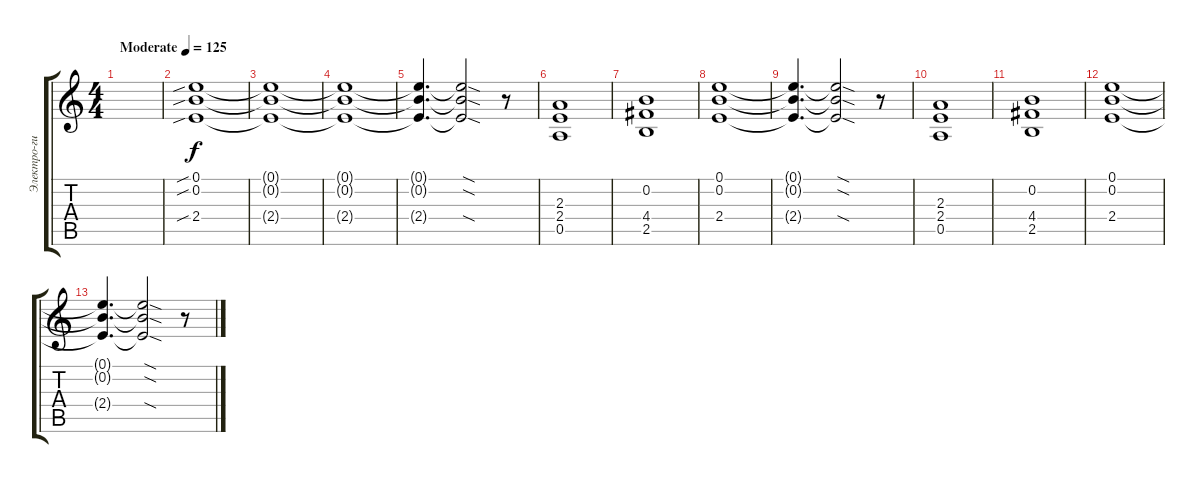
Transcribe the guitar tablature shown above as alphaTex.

\track ("Электро-гитара для фона 1" "Электро-ги") {instrument distortionguitar}
\staff {score tabs}
\tuning (E4 B3 G3 D3 A2 E2) {hide}
\ts (4 4)
\tempo (125 "Moderate")
\clef g2
\ks c
|
(0.1{sib} 0.2{sib} 2.4{sib}).1 |
(0.1{t} 0.2{t} 2.4{t}).1 |
(0.1{t} 0.2{t} 2.4{t}).1 |
(0.1{t} 0.2{t} 2.4{t}).4{d} (0.1{sod t} 0.2{sod t} 2.4{sod t}).2 r.8 |
(2.3 2.4 0.5).1 |
(0.2 4.4 2.5).1 |
(0.1 0.2 2.4).1 |
(0.1{t} 0.2{t} 2.4{t}).4{d} (0.1{sod t} 0.2{sod t} 2.4{sod t}).2 r.8 |
(2.3 2.4 0.5).1 |
(0.2 4.4 2.5).1 |
(0.1 0.2 2.4).1 |
(0.1{t} 0.2{t} 2.4{t}).4{d} (0.1{sod t} 0.2{sod t} 2.4{sod t}).2 r.8
